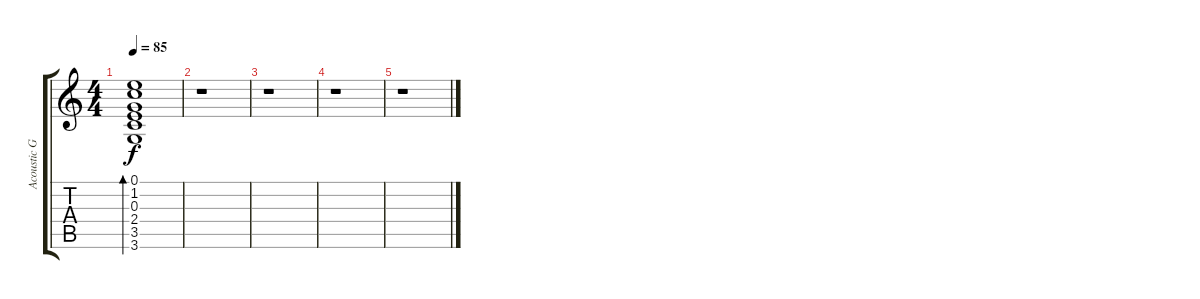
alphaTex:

\track ("Acoustic Guitar" "Acoustic G") {instrument acousticguitarsteel}
\staff {score tabs}
\tuning (E4 B3 G3 D3 A2 E2) {hide}
\ts (4 4)
\tempo 85
\clef g2
\ks c
(0.1 1.2 0.3 2.4 3.5 3.6).1{bd 60 dy f} |
r.1 |
r.1 |
r.1 |
r.1
